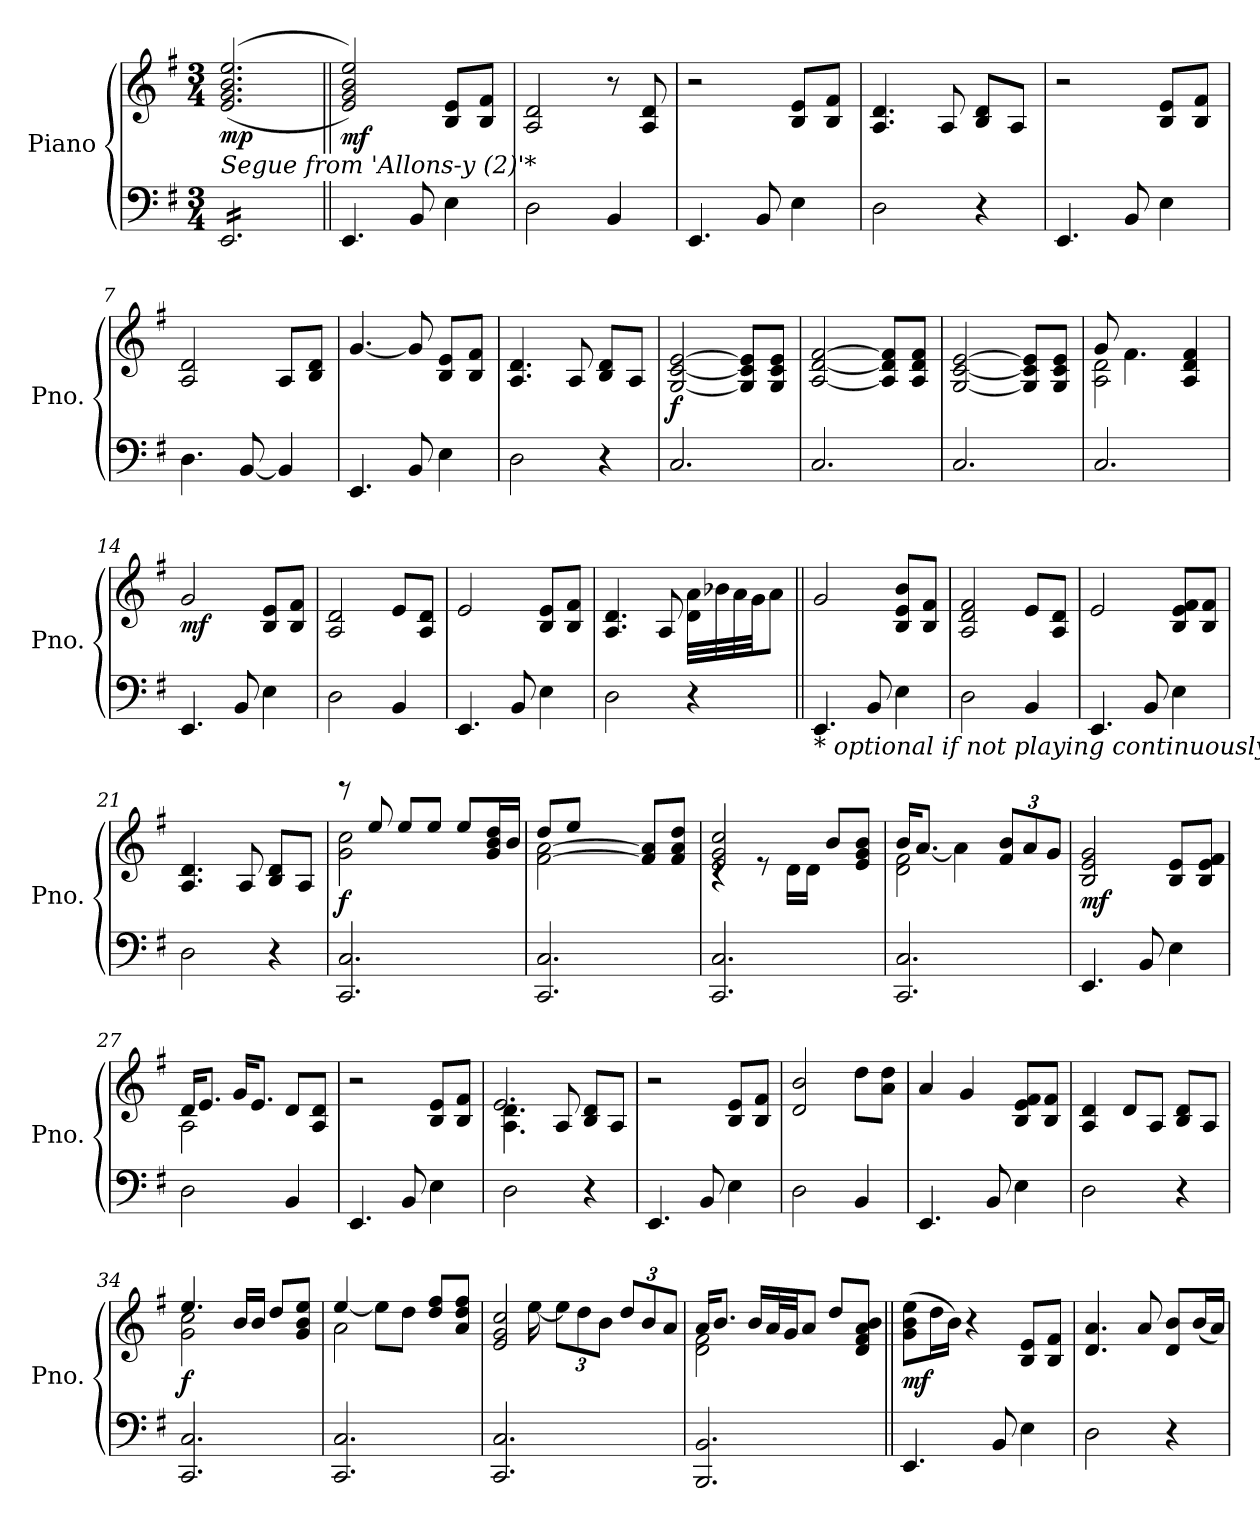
**kern	**kern	**dynam
*part1	*part1	*part1
*staff2	*staff1	*staff1/2
*I"Piano	*	*
*I'Pno.	*	*
*clefF4	*clefG2	*
*k[f#]	*k[f#]	*
*M3/4	*M3/4	*
*MM53	*MM53	*
*8ba	*	*
=1	=1	=1
!	!LO:TX:b:i:t=Segue from 'Allons-y (2)'*	!
!	!	!LO:DY:b
*tremolo	*	*
16EEE/LL	(<(>2.e/ 2.g/ 2.b/ 2.ee/	mp
16EEE/	.	.
16EEE/	.	.
16EEE/	.	.
16EEE/	.	.
16EEE/	.	.
16EEE/	.	.
16EEE/	.	.
16EEE/	.	.
16EEE/	.	.
16EEE/	.	.
16EEE/JJ	.	.
*Xtremolo	*	*
=2||	=2||	=2||
*X8ba	*	*
*	*MM83	*
!	!	!LO:DY:b
4.EE/	2e/ 2g/ 2b/ 2ee/))	mf
8BB/	.	.
4E\	8B/ 8e/L	.
.	8B/ 8f#/J	.
=3	=3	=3
2D\	2A/ 2d/	.
4BB/	8r	.
.	8A/ 8d/	.
=4	=4	=4
4.EE/	2r	.
8BB/	.	.
4E\	8B/ 8e/L	.
.	8B/ 8f#/J	.
=5	=5	=5
2D\	4.A/ 4.d/	.
.	8A/	.
4r	8B/ 8d/L	.
.	8A/J	.
!!LO:LB:g=z
=6	=6	=6
4.EE/	2r	.
8BB/	.	.
4E\	8B/ 8e/L	.
.	8B/ 8f#/J	.
=7	=7	=7
4.D\	2A/ 2d/	.
[8BB/	.	.
4BB/]	8A/L	.
.	8B/ 8d/J	.
=8	=8	=8
4.EE/	[4.g/	.
8BB/	8g/]	.
4E\	8B/ 8e/L	.
.	8B/ 8f#/J	.
=9	=9	=9
2D\	4.A/ 4.d/	.
.	8A/	.
4r	8B/ 8d/L	.
.	8A/J	.
!!LO:LB:g=z
=10	=10	=10
!	!	!LO:DY:b
2.C/	[2G/ [2c/ [2e/	f
.	8G/] 8c/] 8e/]L	.
.	8G/ 8c/ 8e/J	.
=11	=11	=11
2.C/	[2A/ [2d/ [2f#/	.
.	8A/] 8d/] 8f#/]L	.
.	8A/ 8d/ 8f#/J	.
=12	=12	=12
2.C/	[2G/ [2c/ [2e/	.
.	8G/] 8c/] 8e/]L	.
.	8G/ 8c/ 8e/J	.
=13	=13	=13
*	*^	*
2.C/	2A\ 2d\	8g/	.
.	.	4.f#\	.
.	4A/ 4d/ 4f#/	4ryy	.
!!LO:LB:g=z
=14	=14	=14	=14
!	!	!	!LO:DY:b
*	*v	*v	*
4.EE/	2g/	mf
8BB/	.	.
4E\	8B/ 8e/L	.
.	8B/ 8f#/J	.
=15	=15	=15
2D\	2A/ 2d/	.
4BB/	8e/L	.
.	8A/ 8d/J	.
=16	=16	=16
4.EE/	2e/	.
8BB/	.	.
4E\	8B/ 8e/L	.
.	8B/ 8f#/J	.
=17	=17	=17
2D\	4.A/ 4.d/	.
.	8A/	.
4r	32d\ 32a\LLL	.
.	32b-X\	.
.	32a\	.
.	32g\JJ	.
.	8a\J	.
!!LO:LB:g=z
=18||	=18||	=18||
!LO:TX:b:i:t=* optional if not playing continuously	!	!
4.EE/	2g/	.
8BB/	.	.
4E\	8B/ 8e/ 8b/L	.
.	8B/ 8f#/J	.
=19	=19	=19
2D\	2A/ 2d/ 2f#/	.
4BB/	8e/L	.
.	8A/ 8d/J	.
=20	=20	=20
4.EE/	2e/	.
8BB/	.	.
4E\	8B/ 8e/ 8f#/L	.
.	8B/ 8f#/J	.
=21	=21	=21
2D\	4.A/ 4.d/	.
.	8A/	.
4r	8B/ 8d/L	.
.	8A/J	.
!!LO:PB:g=z
=22	=22	=22
*	*^	*
!	!	!	!LO:DY:b
2.CC/ 2.C/	2g\ 2cc\	8reee	f
.	.	8ee/	.
.	.	8ee/L	.
.	.	8ee/J	.
.	8ee/L	4ryy	.
.	16g/ 16b/ 16dd/L	.	.
.	16b/JJ	.	.
=23	=23	=23	=23
2.CC/ 2.C/	[2f#\ [2a\	8dd/L	.
.	.	8ee/J	.
.	.	2ryy	.
.	8f#/] 8a/]L	.	.
.	8f#/ 8a/ 8dd/J	.	.
=24	=24	=24	=24
2.CC/ 2.C/	2e/ 2g/ 2cc/	4rc	.
.	.	8re	.
.	.	16d\LL	.
.	.	16d\JJ	.
.	8b/L	4ryy	.
.	8e/ 8g/ 8b/J	.	.
=25	=25	=25	=25
2.CC/ 2.C/	2d\ 2f#\	16b/KL	.
.	.	[8.a/J	.
.	.	4a\]	.
*	*Xbrackettup	*	*
.	12f#/ 12b/L	4ryy	.
.	12a/	.	.
.	12g/J	.	.
*	*v	*v	*
!!LO:LB:g=z
=26	=26	=26
!	!	!LO:DY:b
4.EE/	2B/ 2e/ 2g/	mf
8BB/	.	.
4E\	8B/ 8e/L	.
.	8B/ 8e/ 8f#/J	.
=27	=27	=27
*	*^	*
2D\	2A\	16d/KL	.
.	.	8.e/J	.
.	.	16g/KL	.
.	.	8.e/J	.
4BB/	8d/L	4ryy	.
.	8A/ 8d/J	.	.
*	*v	*v	*
=28	=28	=28
4.EE/	2r	.
8BB/	.	.
4E\	8B/ 8e/L	.
.	8B/ 8f#/J	.
=29	=29	=29
*	*^	*
2D\	4.A\ 4.d\	2.e/	.
.	8A/	.	.
4r	8B/ 8d/L	.	.
.	8A/J	.	.
*	*v	*v	*
!!LO:LB:g=z
=30	=30	=30
4.EE/	2r	.
8BB/	.	.
4E\	8B/ 8e/L	.
.	8B/ 8f#/J	.
=31	=31	=31
2D\	2d/ 2b/	.
4BB/	8dd\L	.
.	8a\ 8dd\J	.
=32	=32	=32
4.EE/	4a/	.
.	4g/	.
8BB/	.	.
4E\	8B/ 8e/ 8f#/L	.
.	8B/ 8f#/J	.
=33	=33	=33
2D\	4A/ 4d/	.
.	8d/L	.
.	8A/J	.
4r	8B/ 8d/L	.
.	8A/J	.
!!LO:LB:g=z
=34	=34	=34
*	*^	*
!	!	!	!LO:DY:b
2.CC/ 2.C/	2g\ 2cc\	4.ee/	f
.	.	16b/LL	.
.	.	16b/JJ	.
.	8dd/L	4ryy	.
.	8g/ 8b/ 8ee/J	.	.
=35	=35	=35	=35
2.CC/ 2.C/	2a\	[4ee/	.
.	.	8ee\L]	.
.	.	8dd\J	.
.	8dd/ 8ff#/L	4ryy	.
.	8a/ 8dd/ 8ff#/J	.	.
=36	=36	=36	=36
2.CC/ 2.C/	2e/ 2g/ 2cc/	8.ryy	.
.	.	[16ee\	.
.	.	12ee\L]	.
.	.	12dd\	.
.	.	12b\J	.
.	12dd/L	4ryy	.
.	12b/	.	.
.	12a/J	.	.
!!LO:LB:g=z	!!
=37	=37	=37	=37
2.BBB/ 2.BB/	2d\ 2f#\	16a/KL	.
.	.	8.b/J	.
.	.	16b/LL	.
.	.	32a/L	.
.	.	32g/JJ	.
.	.	8a/J	.
.	8dd/L	4ryy	.
.	8d/ 8f#/ 8a/ 8b/J	.	.
*	*v	*v	*
=38||	=38||	=38||
!	!	!LO:DY:b
4.EE/	(>8g\ 8b\ 8ee\L	mf
.	16dd\L	.
.	16b\JJ)	.
.	4r	.
8BB/	.	.
4E\	8B/ 8e/L	.
.	8B/ 8f#/J	.
=39	=39	=39
2D\	4.d/ 4.a/	.
.	8a/	.
4r	8d/ 8b/L	.
.	(<16b/L	.
.	16a/JJ)	.
=	=	=
*-	*-	*-
